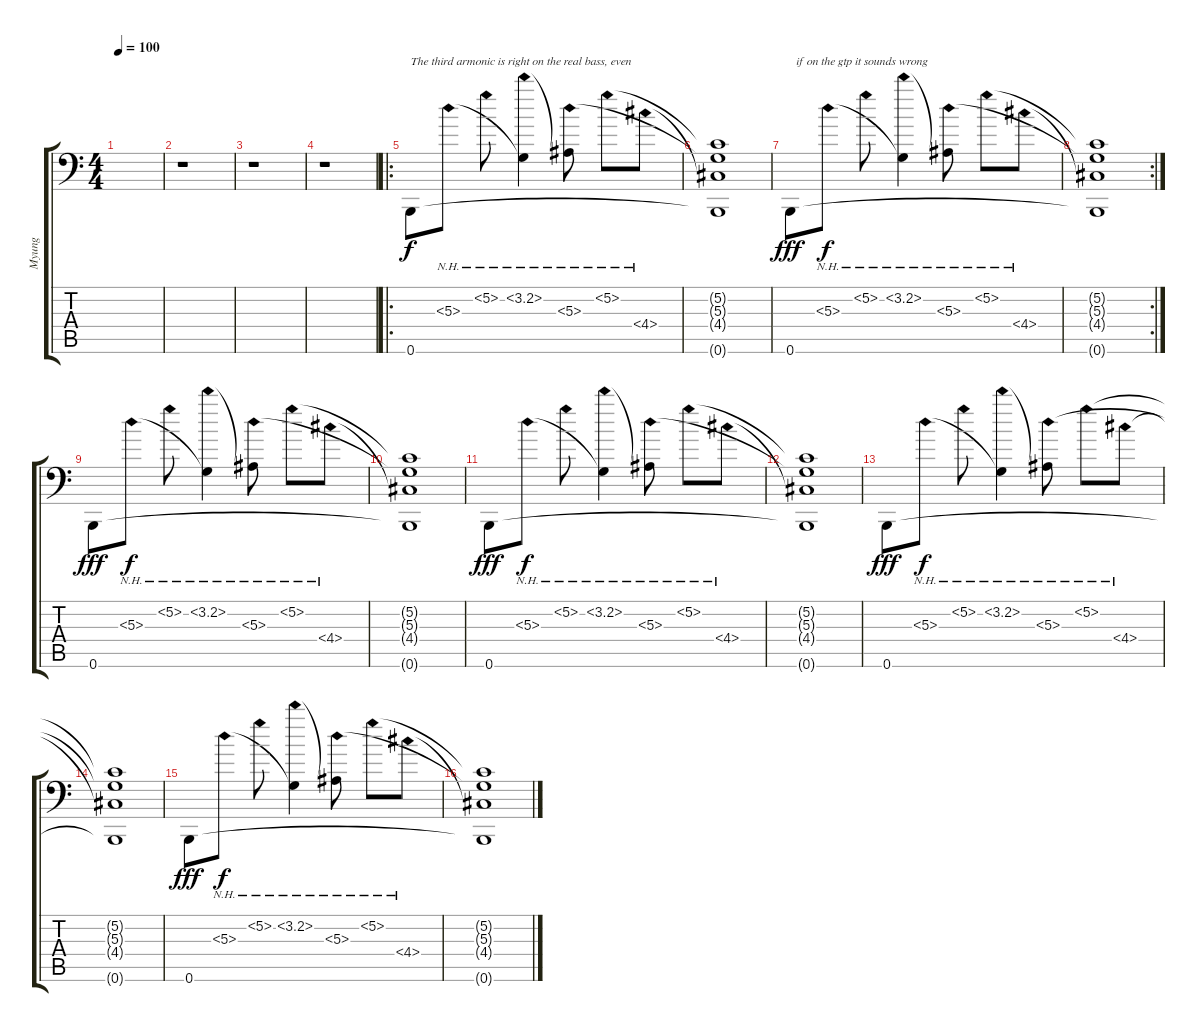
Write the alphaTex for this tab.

\track ("Myung" "Myung") {instrument electricbassfinger}
\staff {score tabs}
\tuning (C3 G2 D2 A1 E1 B0) {hide}
\ts (4 4)
\tempo 100
\clef f4
\ks c
|
r.1 |
r.1 |
r.1 |
\ro
0.6.8{txt "The third armonic is right on the real bass, even"} 5.3{nh}.8{dy f} 5.2{nh}.8 (3.2{nh} 5.3{t}).4 (3.2{t} 5.3{nh}).8 5.2{nh}.8 4.4{nh}.8 |
(5.2{t} 5.3{t} 4.4{t} 0.6{t}).1 |
0.6.8{txt "  if on the gtp it sounds wrong" dy fff} 5.3{nh}.8{dy f} 5.2{nh}.8 (3.2{nh} 5.3{t}).4 (3.2{t} 5.3{nh}).8 5.2{nh}.8 4.4{nh}.8 |
\rc 2
(5.2{t} 5.3{t} 4.4{t} 0.6{t}).1 |
0.6.8{dy fff} 5.3{nh}.8{dy f} 5.2{nh}.8 (3.2{nh} 5.3{t}).4 (3.2{t} 5.3{nh}).8 5.2{nh}.8 4.4{nh}.8 |
(5.2{t} 5.3{t} 4.4{t} 0.6{t}).1 |
0.6.8{dy fff} 5.3{nh}.8{dy f} 5.2{nh}.8 (3.2{nh} 5.3{t}).4 (3.2{t} 5.3{nh}).8 5.2{nh}.8 4.4{nh}.8 |
(5.2{t} 5.3{t} 4.4{t} 0.6{t}).1 |
0.6.8{dy fff} 5.3{nh}.8{dy f} 5.2{nh}.8 (3.2{nh} 5.3{t}).4 (3.2{t} 5.3{nh}).8 5.2{nh}.8 4.4{nh}.8 |
(5.2{t} 5.3{t} 4.4{t} 0.6{t}).1 |
0.6.8{dy fff} 5.3{nh}.8{dy f} 5.2{nh}.8 (3.2{nh} 5.3{t}).4 (3.2{t} 5.3{nh}).8 5.2{nh}.8 4.4{nh}.8 |
(5.2{t} 5.3{t} 4.4{t} 0.6{t}).1
